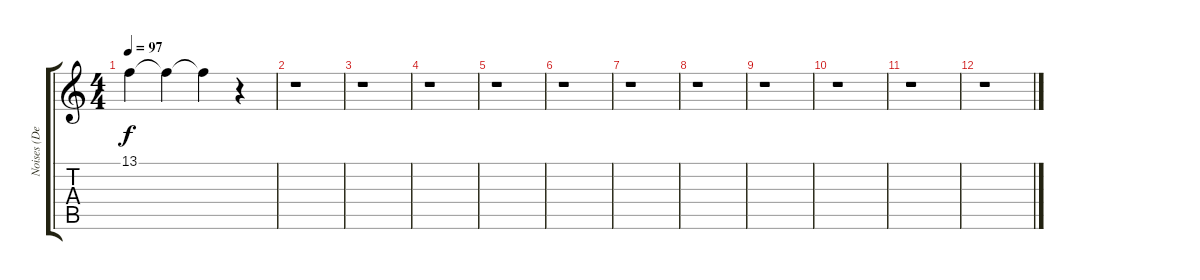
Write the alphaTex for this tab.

\track ("Noises (Delay)" "Noises (De") {instrument pad5bowed}
\staff {score tabs}
\tuning (E4 B3 G3 D3 A2 E2) {hide}
\ts (4 4)
\tempo 97
\clef g2
\ks c
13.1{t}.4{dy f} 13.1{t}.4 13.1{t}.4 r.4 |
r.1 |
r.1 |
r.1 |
r.1 |
r.1 |
r.1 |
r.1 |
r.1 |
r.1 |
r.1 |
r.1
